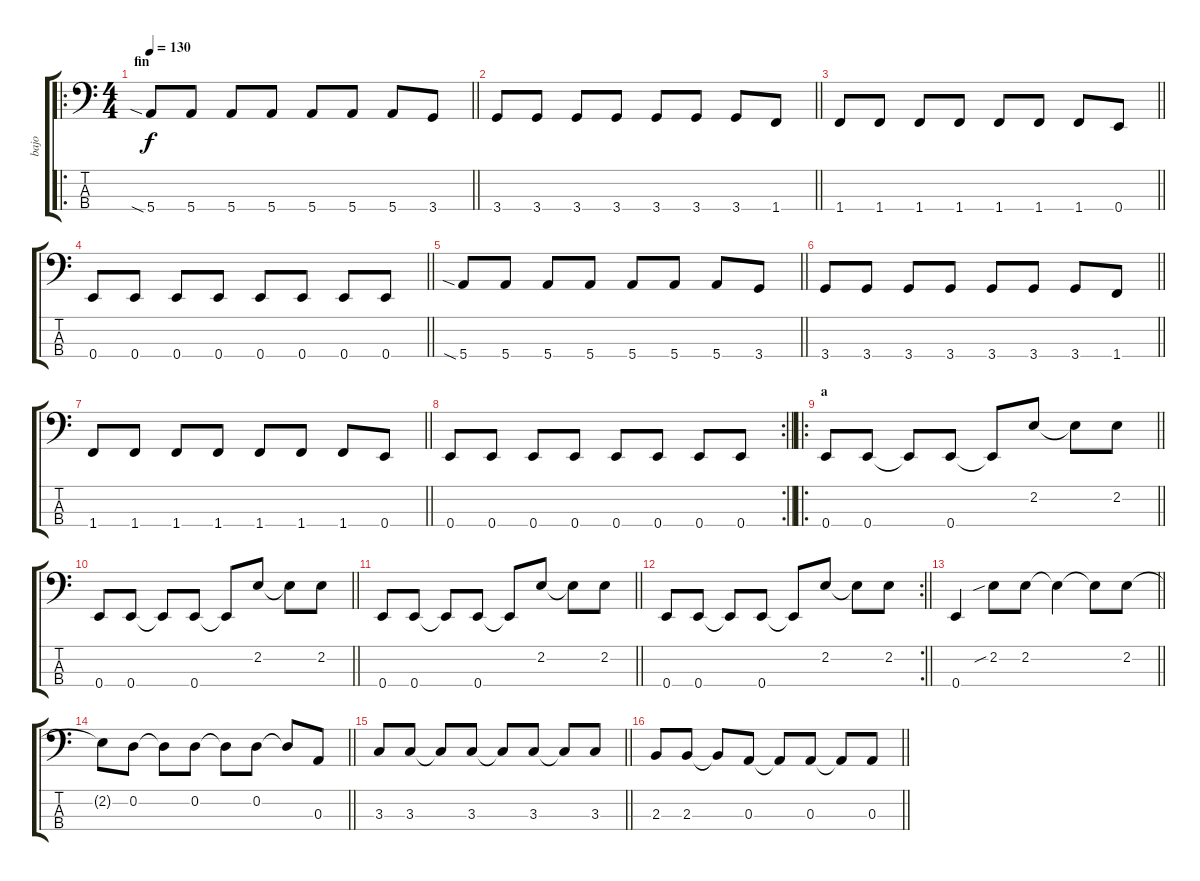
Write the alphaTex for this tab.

\track ("bajo" "bajo") {instrument electricbassfinger}
\staff {score tabs}
\tuning (G2 D2 A1 E1) {hide}
\ro
\ts (4 4)
\section ("" "fin")
\tempo 130
\clef f4
\barLineRight lightlight
\ks c
5.4{sia}.8{dy f} 5.4.8 5.4.8 5.4.8 5.4.8 5.4.8 5.4.8 3.4.8 |
\barLineRight lightlight
3.4.8 3.4.8 3.4.8 3.4.8 3.4.8 3.4.8 3.4.8 1.4.8 |
\barLineRight lightlight
1.4.8 1.4.8 1.4.8 1.4.8 1.4.8 1.4.8 1.4.8 0.4.8 |
\barLineRight lightlight
0.4.8 0.4.8 0.4.8 0.4.8 0.4.8 0.4.8 0.4.8 0.4.8 |
\barLineRight lightlight
5.4{sia}.8 5.4.8 5.4.8 5.4.8 5.4.8 5.4.8 5.4.8 3.4.8 |
\barLineRight lightlight
3.4.8 3.4.8 3.4.8 3.4.8 3.4.8 3.4.8 3.4.8 1.4.8 |
\barLineRight lightlight
1.4.8 1.4.8 1.4.8 1.4.8 1.4.8 1.4.8 1.4.8 0.4.8 |
\rc 2
\barLineRight lightlight
0.4.8 0.4.8 0.4.8 0.4.8 0.4.8 0.4.8 0.4.8 0.4.8 |
\ro
\section ("" "a")
\barLineRight lightlight
0.4.8 0.4.8 0.4{t}.8 0.4.8 0.4{t}.8 2.2.8 2.2{t}.8 2.2.8 |
\barLineRight lightlight
0.4.8 0.4.8 0.4{t}.8 0.4.8 0.4{t}.8 2.2.8 2.2{t}.8 2.2.8 |
\barLineRight lightlight
0.4.8 0.4.8 0.4{t}.8 0.4.8 0.4{t}.8 2.2.8 2.2{t}.8 2.2.8 |
\rc 2
\barLineRight lightlight
0.4.8 0.4.8 0.4{t}.8 0.4.8 0.4{t}.8 2.2.8 2.2{t}.8 2.2.8 |
\barLineRight lightlight
0.4.4 2.2{sib}.8 2.2.8 2.2{t}.4 2.2{t}.8 2.2.8 |
\barLineRight lightlight
2.2{t}.8 0.2.8 0.2{t}.8 0.2.8 0.2{t}.8 0.2.8 0.2{t}.8 0.3.8 |
\barLineRight lightlight
3.3.8 3.3.8 3.3{t}.8 3.3.8 3.3{t}.8 3.3.8 3.3{t}.8 3.3.8 |
\barLineRight lightlight
2.3.8 2.3.8 2.3{t}.8 0.3.8 0.3{t}.8 0.3.8 0.3{t}.8 0.3.8
